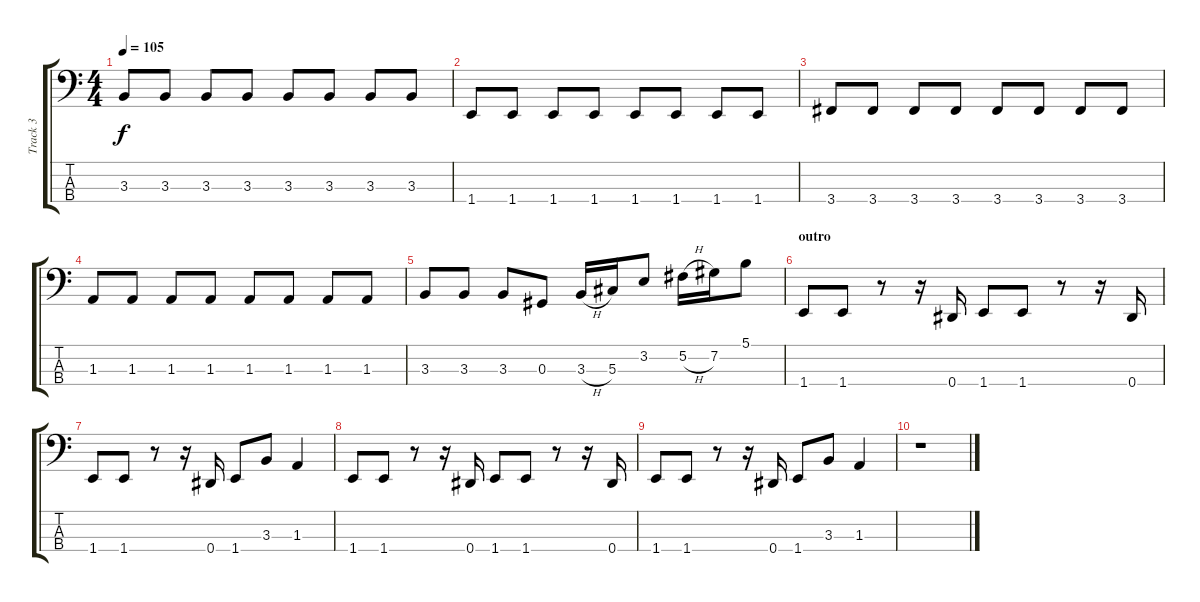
\track ("Track 3" "Track 3") {instrument electricbasspick}
\staff {score tabs}
\tuning (Gb2 Db2 Ab1 Eb1) {hide}
\ts (4 4)
\tempo 105
\clef f4
\ks c
3.3.8{dy f} 3.3.8 3.3.8 3.3.8 3.3.8 3.3.8 3.3.8 3.3.8 |
1.4.8 1.4.8 1.4.8 1.4.8 1.4.8 1.4.8 1.4.8 1.4.8 |
3.4.8 3.4.8 3.4.8 3.4.8 3.4.8 3.4.8 3.4.8 3.4.8 |
1.3.8 1.3.8 1.3.8 1.3.8 1.3.8 1.3.8 1.3.8 1.3.8 |
3.3.8 3.3.8 3.3.8 0.3.8 3.3{h}.16 5.3.16 3.2.8 5.2{h}.16 7.2.16 5.1.8 |
\section ("" "outro")
1.4.8 1.4.8 r.8 r.16 0.4.16 1.4.8 1.4.8 r.8 r.16 0.4.16 |
1.4.8 1.4.8 r.8 r.16 0.4.16 1.4.8 3.3.8 1.3.4 |
1.4.8 1.4.8 r.8 r.16 0.4.16 1.4.8 1.4.8 r.8 r.16 0.4.16 |
1.4.8 1.4.8 r.8 r.16 0.4.16 1.4.8 3.3.8 1.3.4 |
r.1
